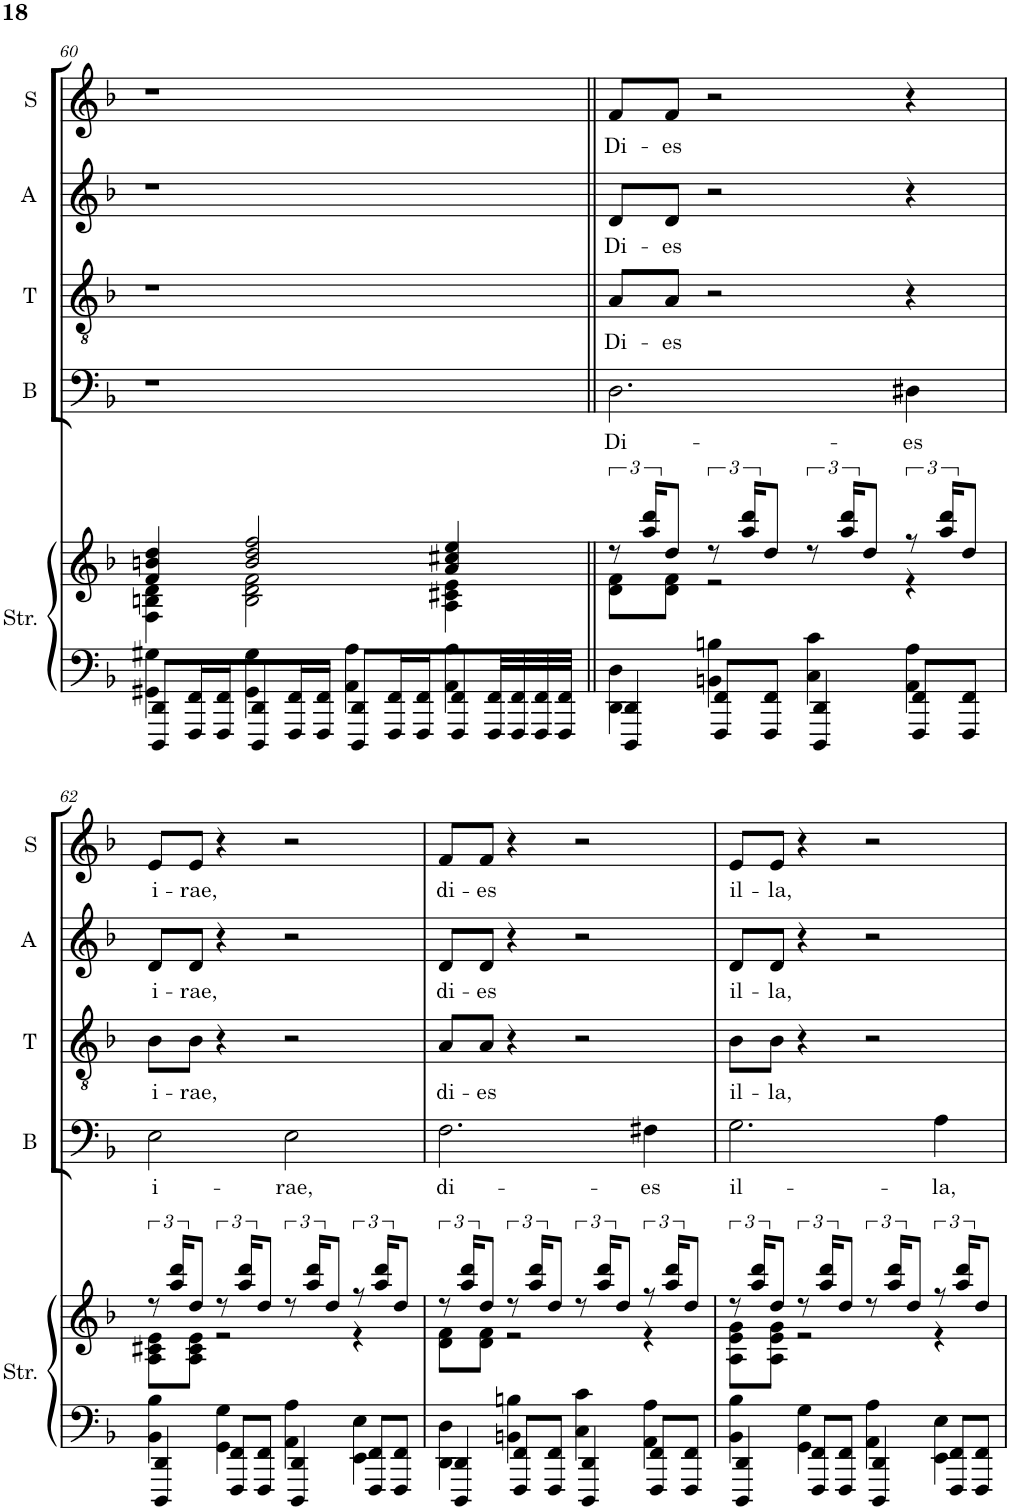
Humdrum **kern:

**kern	**kern	**kern	**text	**kern	**text	**kern	**text	**kern	**text
*part5	*part5	*part4	*part4	*part3	*part3	*part2	*part2	*part1	*part1
*staff6	*staff5	*staff4	*staff4	*staff3	*staff3	*staff2	*staff2	*staff1	*staff1
*I"Strings	*	*I"Bass	*	*I"Tenor	*	*I"Alto	*	*I"Soprano	*
*I'Str.	*	*I'B	*	*I'T	*	*I'A	*	*I'S	*
!!LO:PB:g=z
*clefF4	*clefG2	*clefF4	*	*clefGv2	*	*clefG2	*	*clefG2	*
*k[b-]	*k[b-]	*k[b-]	*	*k[b-]	*	*k[b-]	*	*k[b-]	*
*F:	*F:	*F:	*	*F:	*	*F:	*	*F:	*
*M4/4	*M4/4	*M4/4	*	*M4/4	*	*M4/4	*	*M4/4	*
=60	=60	=60	=60	=60	=60	=60	=60	=60	=60
*^	*^	*	*	*	*	*	*	*	*
8DDD/ 8DD/L	4GG#X\ 4G#X\	4f/ 4bn/ 4dd/	4F\ 4Bn\ 4d\	1r	.	1r	.	1r	.	1r	.
16FFF/ 16FF/L	.	.	.	.	.	.	.	.	.	.	.
16FFF/ 16FF/J	.	.	.	.	.	.	.	.	.	.	.
8DDD/ 8DD/	4GG#\ 4G#\	2b/ 2dd/ 2ff/	2B\ 2d\ 2f\	.	.	.	.	.	.	.	.
16FFF/ 16FF/L	.	.	.	.	.	.	.	.	.	.	.
16FFF/ 16FF/JJ	.	.	.	.	.	.	.	.	.	.	.
8DDD/ 8DD/L	4AA\ 4A\	.	.	.	.	.	.	.	.	.	.
16FFF/ 16FF/L	.	.	.	.	.	.	.	.	.	.	.
16FFF/ 16FF/J	.	.	.	.	.	.	.	.	.	.	.
8FFF/ 8FF/	4AA\ 4A\	4a/ 4cc#X/ 4ee/	4A\ 4c#X\ 4e\	.	.	.	.	.	.	.	.
32FFF/ 32FF/LL	.	.	.	.	.	.	.	.	.	.	.
32FFF/ 32FF/	.	.	.	.	.	.	.	.	.	.	.
32FFF/ 32FF/	.	.	.	.	.	.	.	.	.	.	.
32FFF/ 32FF/JJJ	.	.	.	.	.	.	.	.	.	.	.
=61||	=61||	=61||	=61||	=61||	=61||	=61||	=61||	=61||	=61||	=61||	=61||
!	!	!	!	!	!LO:LY:b	!	!LO:LY:b	!	!LO:LY:b	!	!LO:LY:b
4DDD/ 4DD/	4DD\ 4D\	12r	8d\ 8f\L	2.D\	Di-	8A/L	Di-	8d/L	Di-	8f/L	Di-
.	.	24aa/ 24ddd/KL	.	.	.	.	.	.	.	.	.
!	!	!	!	!	!	!	!LO:LY:b	!	!LO:LY:b	!	!LO:LY:b
.	.	8dd/J	8d\ 8f\J	.	.	8A/J	-es	8d/J	-es	8f/J	-es
8FFF/ 8FF/L	4BBn\ 4Bn\	12r	2r	.	.	2r	.	2r	.	2r	.
.	.	24aa/ 24ddd/KL	.	.	.	.	.	.	.	.	.
8FFF/ 8FF/J	.	8dd/J	.	.	.	.	.	.	.	.	.
4DDD/ 4DD/	4C\ 4c\	12r	.	.	.	.	.	.	.	.	.
.	.	24aa/ 24ddd/KL	.	.	.	.	.	.	.	.	.
.	.	8dd/J	.	.	.	.	.	.	.	.	.
!	!	!	!	!	!LO:LY:b	!	!	!	!	!	!
8FFF/ 8FF/L	4AA\ 4A\	12r	4r	4D#X\	-es	4r	.	4r	.	4r	.
.	.	24aa/ 24ddd/KL	.	.	.	.	.	.	.	.	.
8FFF/ 8FF/J	.	8dd/J	.	.	.	.	.	.	.	.	.
!!LO:LB:g=z
=62	=62	=62	=62	=62	=62	=62	=62	=62	=62	=62	=62
!	!	!	!	!	!LO:LY:b	!	!LO:LY:b	!	!LO:LY:b	!	!LO:LY:b
4DDD/ 4DD/	4BB-\ 4B-\	12r	8A\ 8c#X\ 8e\L	2E\	i-	8B-\L	i-	8d/L	i-	8e/L	i-
.	.	24aa/ 24ddd/KL	.	.	.	.	.	.	.	.	.
!	!	!	!	!	!	!	!LO:LY:b	!	!LO:LY:b	!	!LO:LY:b
.	.	8dd/J	8A\ 8c#\ 8e\J	.	.	8B-\J	-rae,	8d/J	-rae,	8e/J	-rae,
8FFF/ 8FF/L	4GG\ 4G\	12r	2r	.	.	4r	.	4r	.	4r	.
.	.	24aa/ 24ddd/KL	.	.	.	.	.	.	.	.	.
8FFF/ 8FF/J	.	8dd/J	.	.	.	.	.	.	.	.	.
!	!	!	!	!	!LO:LY:b	!	!	!	!	!	!
4DDD/ 4DD/	4AA\ 4A\	12r	.	2E\	-rae,	2r	.	2r	.	2r	.
.	.	24aa/ 24ddd/KL	.	.	.	.	.	.	.	.	.
.	.	8dd/J	.	.	.	.	.	.	.	.	.
8FFF/ 8FF/L	4EE\ 4E\	12r	4r	.	.	.	.	.	.	.	.
.	.	24aa/ 24ddd/KL	.	.	.	.	.	.	.	.	.
8FFF/ 8FF/J	.	8dd/J	.	.	.	.	.	.	.	.	.
=63	=63	=63	=63	=63	=63	=63	=63	=63	=63	=63	=63
!	!	!	!	!	!LO:LY:b	!	!LO:LY:b	!	!LO:LY:b	!	!LO:LY:b
4DDD/ 4DD/	4DD\ 4D\	12r	8d\ 8f\L	2.F\	di-	8A/L	di-	8d/L	di-	8f/L	di-
.	.	24aa/ 24ddd/KL	.	.	.	.	.	.	.	.	.
!	!	!	!	!	!	!	!LO:LY:b	!	!LO:LY:b	!	!LO:LY:b
.	.	8dd/J	8d\ 8f\J	.	.	8A/J	-es	8d/J	-es	8f/J	-es
8FFF/ 8FF/L	4BBn\ 4Bn\	12r	2r	.	.	4r	.	4r	.	4r	.
.	.	24aa/ 24ddd/KL	.	.	.	.	.	.	.	.	.
8FFF/ 8FF/J	.	8dd/J	.	.	.	.	.	.	.	.	.
4DDD/ 4DD/	4C\ 4c\	12r	.	.	.	2r	.	2r	.	2r	.
.	.	24aa/ 24ddd/KL	.	.	.	.	.	.	.	.	.
.	.	8dd/J	.	.	.	.	.	.	.	.	.
!	!	!	!	!	!LO:LY:b	!	!	!	!	!	!
8FFF/ 8FF/L	4AA\ 4A\	12r	4r	4F#X\	-es	.	.	.	.	.	.
.	.	24aa/ 24ddd/KL	.	.	.	.	.	.	.	.	.
8FFF/ 8FF/J	.	8dd/J	.	.	.	.	.	.	.	.	.
=64	=64	=64	=64	=64	=64	=64	=64	=64	=64	=64	=64
!	!	!	!	!	!LO:LY:b	!	!LO:LY:b	!	!LO:LY:b	!	!LO:LY:b
4DDD/ 4DD/	4BB-\ 4B-\	12r	8A\ 8e\ 8g\L	2.G\	il-	8B-\L	il-	8d/L	il-	8e/L	il-
.	.	24aa/ 24ddd/KL	.	.	.	.	.	.	.	.	.
!	!	!	!	!	!	!	!LO:LY:b	!	!LO:LY:b	!	!LO:LY:b
.	.	8dd/J	8A\ 8e\ 8g\J	.	.	8B-\J	-la,	8d/J	-la,	8e/J	-la,
8FFF/ 8FF/L	4GG\ 4G\	12r	2r	.	.	4r	.	4r	.	4r	.
.	.	24aa/ 24ddd/KL	.	.	.	.	.	.	.	.	.
8FFF/ 8FF/J	.	8dd/J	.	.	.	.	.	.	.	.	.
4DDD/ 4DD/	4AA\ 4A\	12r	.	.	.	2r	.	2r	.	2r	.
.	.	24aa/ 24ddd/KL	.	.	.	.	.	.	.	.	.
.	.	8dd/J	.	.	.	.	.	.	.	.	.
!	!	!	!	!	!LO:LY:b	!	!	!	!	!	!
8FFF/ 8FF/L	4EE\ 4E\	12r	4r	4A\	-la,	.	.	.	.	.	.
.	.	24aa/ 24ddd/KL	.	.	.	.	.	.	.	.	.
8FFF/ 8FF/J	.	8dd/J	.	.	.	.	.	.	.	.	.
*v	*v	*	*	*	*	*	*	*	*	*	*
*	*v	*v	*	*	*	*	*	*	*	*
=	=	=	=	=	=	=	=	=	=
*-	*-	*-	*-	*-	*-	*-	*-	*-	*-
